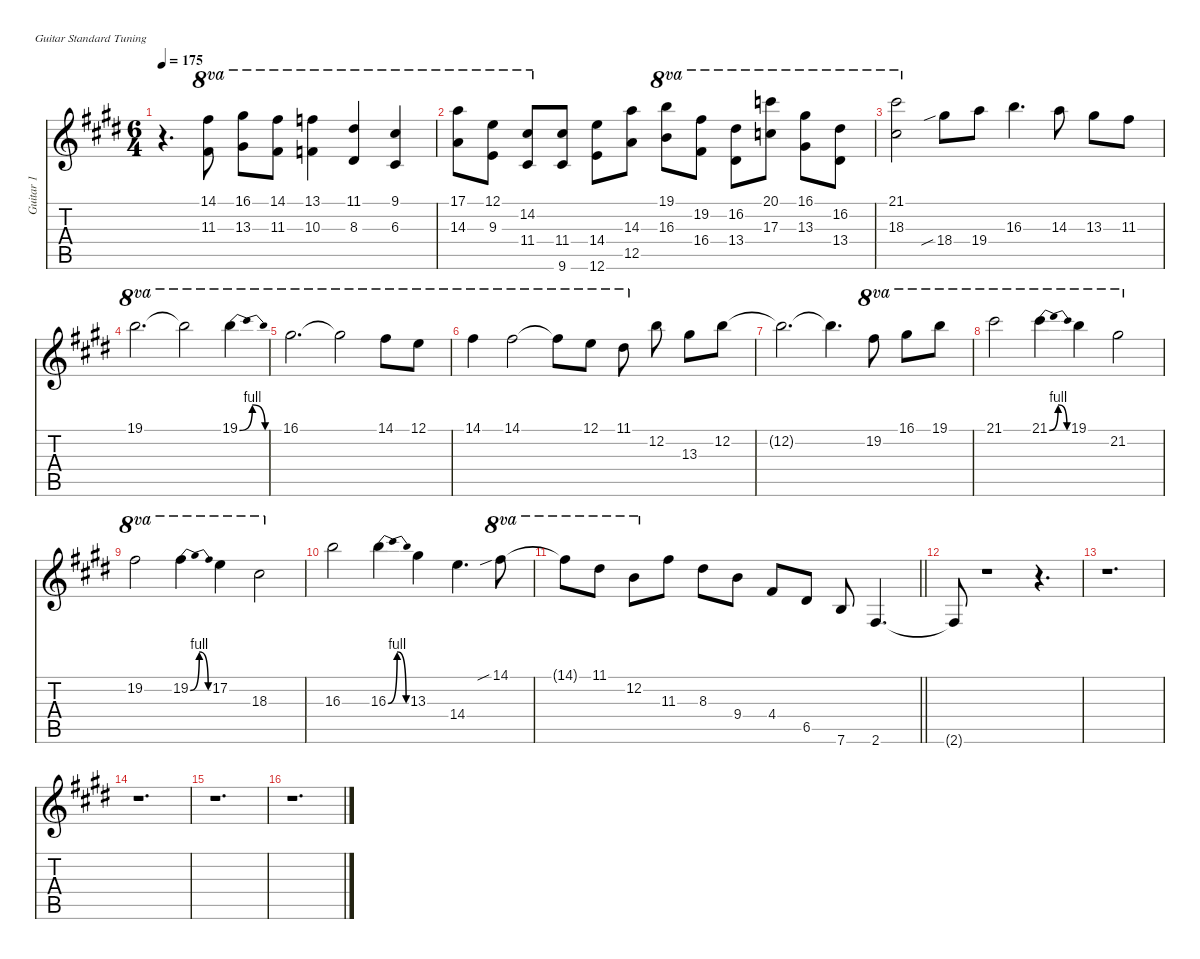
\defaultSystemsLayout 4
\hideDynamics
\bracketExtendMode nobrackets
\firstSystemTrackNameMode fullname
\otherSystemsTrackNameMode fullname
\otherSystemsTrackNameOrientation horizontal
\track ("Guitar 1" "n.guit.") {instrument acousticguitarnylon}
\staff {score tabs}
\tuning (E4 B3 G3 D3 A2 E2)
\ts (6 4)
\tempo 175
\clef g2
\ks e
r.4{d dy f} (14.1{acc #} 11.3{acc #}).8{ot 8va} (16.1{acc #} 13.3{acc #}).8{ot 8va} (14.1{acc #} 11.3{acc #}).8{ot 8va} (13.1{acc forcenatural} 10.3{acc forcenatural}).4{ot 8va} (11.1{acc #} 8.3{acc #}).4{ot 8va} (9.1{acc #} 6.3{acc #}).4{ot 8va} |
(17.1{acc forcenatural} 14.3{acc forcenatural}).8{ot 8va} (12.1{acc forcenatural} 9.3{acc forcenatural}).8{ot 8va} (14.2{acc #} 11.4{acc #}).8{ot 8va} (11.4{acc #} 9.6{acc #}).8 (14.4{acc forcenatural} 12.6{acc forcenatural}).8 (14.3{acc forcenatural} 12.5{acc forcenatural}).8 (19.1{acc forcenatural} 16.3{acc forcenatural}).8{ot 8va} (19.2{acc #} 16.4{acc #}).8{ot 8va} (16.2{acc #} 13.4{acc #}).8{ot 8va} (20.1{acc forcenatural} 17.3{acc forcenatural}).8{ot 8va} (16.1{acc #} 13.3{acc #}).8{ot 8va} (16.2{acc #} 13.4{acc #}).8{ot 8va} |
(21.1{acc #} 18.3{acc #}).2{ot 8va} 18.4{sib acc #}.8 19.4{acc forcenatural}.8 16.3{acc forcenatural}.4{d} 14.3{acc forcenatural}.8 13.3{acc #}.8 11.3{acc #}.8 |
19.1{acc forcenatural}.2{d ot 8va} 19.1{t acc forcenatural}.2{ot 8va} 19.1{be (bendrelease 0 0 9.999999599999999 4 19.999999199999998 4 30 0) acc forcenatural}.4{ot 8va} |
16.1{acc #}.2{d ot 8va} 16.1{t acc #}.2{ot 8va} 14.1{acc #}.8{ot 8va} 12.1{acc forcenatural}.8{ot 8va} |
14.1{acc #}.4{ot 8va} 14.1{acc #}.2{ot 8va} 14.1{t acc #}.8{ot 8va} 12.1{acc forcenatural}.8{ot 8va} 11.1{acc #}.8{ot 8va beam split} 12.2{acc forcenatural}.8 13.3{acc #}.8 12.2{acc forcenatural}.8 |
12.2{t acc forcenatural}.2{d} 12.2{t acc forcenatural}.4{d} 19.2{acc #}.8{ot 8va} 16.1{acc #}.8{ot 8va} 19.1{acc forcenatural}.8{ot 8va} |
21.1{acc #}.2{ot 8va} 21.1{be (bendrelease 0 0 9.999999599999999 4 19.999999199999998 4 30 0) acc #}.4{ot 8va} 19.1{acc forcenatural}.4{ot 8va} 21.2{acc #}.2{ot 8va} |
19.2{acc #}.2{ot 8va} 19.2{be (bendrelease 0 0 9.999999599999999 4 19.999999199999998 4 30 0) acc #}.4{ot 8va} 17.2{acc forcenatural}.4{ot 8va} 18.3{acc #}.2{ot 8va} |
16.3{acc forcenatural}.2 16.3{be (bendrelease 0 0 9.999999599999999 4 19.999999199999998 4 30 0) acc forcenatural}.4 13.3{acc #}.4 14.4{acc forcenatural}.4{d} 14.1{sib acc #}.8{ot 8va} |
\barLineRight lightlight
14.1{t acc #}.8{ot 8va} 11.1{acc #}.8{ot 8va} 12.2{acc forcenatural}.8{ot 8va} 11.3{acc #}.8 8.3{acc #}.8 9.4{acc forcenatural}.8 4.4{acc #}.8 6.5{acc #}.8 7.6{acc forcenatural}.8 2.6{acc #}.4{d} |
2.6{t acc #}.8 r.1 r.4{d} |
r.1{d} |
r.1{d} |
r.1{d} |
r.1{d}
